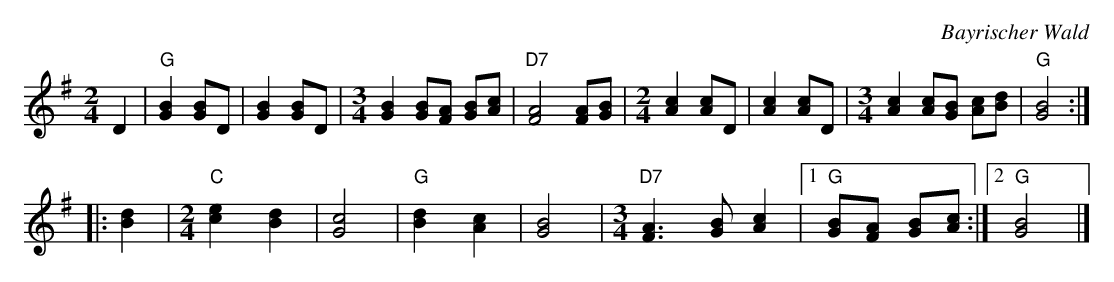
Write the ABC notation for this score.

X:1
 ZW_Weissenberg: Wei\ssenberger Bayrisch  [G]
O: Bayrischer Wald
M: 2/4
L: 1/8
K: G
D2 \
| "G"[B2G2][BG]D | [B2G2][BG]D \
|[M:3/4][L:1/8] [B2G2] [BG][AF] [BG][cA] | "D7"[A4F4] [AF][BG] \
|[M:2/4][L:1/8] [c2A2][cA]D | [c2A2][cA]D \
|[M:3/4][L:1/8] [c2A2] [cA][BG] [cA][dB] | "G"[B4G4] :|
|: [d2B2] \
|[M:2/4][L:1/8] "C"[e2c2][d2B2] | [c4G4] | "G"[d2B2] [c2A2] | [B4G4] \
|[M:3/4][L:1/8] "D7"[A3F3] [BG] [c2A2] \
|1 "G"[BG][AF] [BG][cA] :|2 "G"[B4G4] |]
